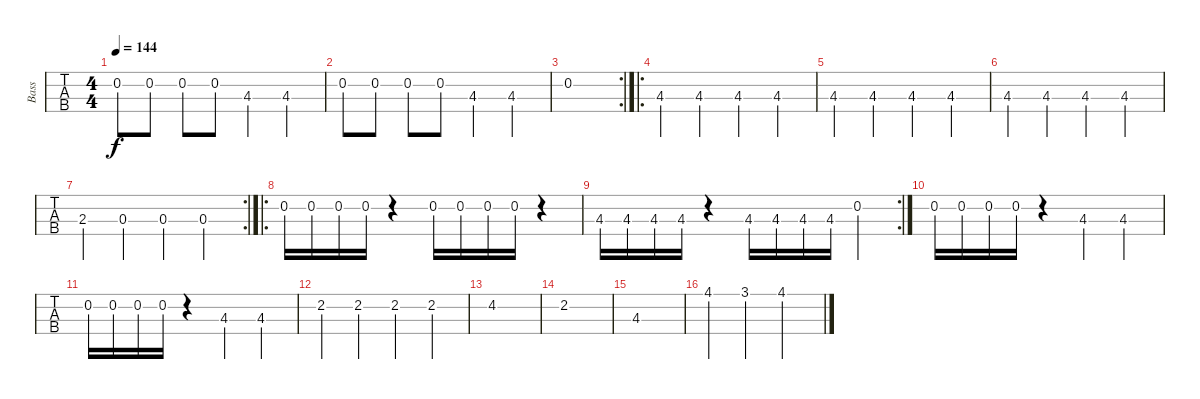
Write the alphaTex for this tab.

\track ("Bass" "Bass") {instrument electricbasspick}
\staff {tabs}
\tuning (Eb2 Bb1 F1 C1) {hide}
\ts (4 4)
\tempo 144
\clef f4
\ks c
0.2.8{dy f} 0.2.8 0.2.8 0.2.8 4.3.4 4.3.4 |
0.2.8 0.2.8 0.2.8 0.2.8 4.3.4 4.3.4 |
\rc 2
0.2.1 |
\ro
4.3.4 4.3.4 4.3.4 4.3.4 |
4.3.4 4.3.4 4.3.4 4.3.4 |
4.3.4 4.3.4 4.3.4 4.3.4 |
\rc 2
2.3.4 0.3.4 0.3.4 0.3.4 |
\ro
0.2.16 0.2.16 0.2.16 0.2.16 r.4 0.2.16 0.2.16 0.2.16 0.2.16 r.4 |
\rc 2
4.3.16 4.3.16 4.3.16 4.3.16 r.4 4.3.16 4.3.16 4.3.16 4.3.16 0.2.4 |
0.2.16 0.2.16 0.2.16 0.2.16 r.4 4.3.4 4.3.4 |
0.2.16 0.2.16 0.2.16 0.2.16 r.4 4.3.4 4.3.4 |
2.2.4 2.2.4 2.2.4 2.2.4 |
4.2.1 |
2.2.1 |
4.3.1 |
4.1.4 3.1.4 4.1.2
